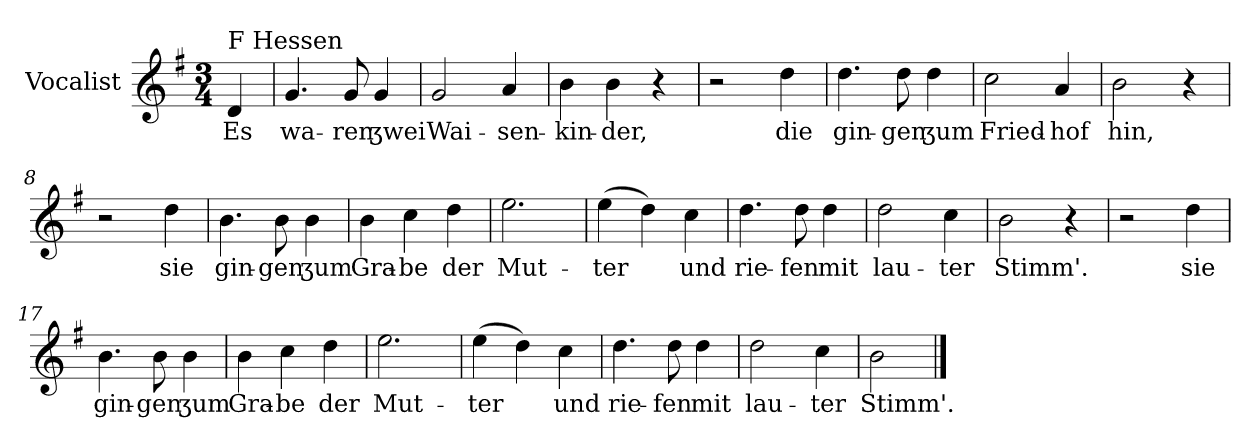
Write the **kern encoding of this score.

**kern	**text
*part1	*part1
*staff1	*staff1
*I"Vocalist	*
*k[f#]	*
*G:	*
*M3/4	*
=	=
!LO:TX:a:t=F Hessen	!
4d	Es
=1	=1
4.g	wa-
8g	-ren
4g	ʒwei
=2	=2
2g	Wai-
4a	-sen-
=3	=3
4b	-kin-
4b	-der,
4r	.
=4	=4
2r	.
4dd	die
=5	=5
4.dd	gin-
8dd	-gen
4dd	ʒum
=6	=6
2cc	Fried-
4a	-hof
=7	=7
2b	hin,
4r	.
=8	=8
2r	.
4dd	sie
=9	=9
4.b	gin-
8b	-gen
4b	ʒum
=10	=10
4b	Gra-
4cc	-be
4dd	der
=11	=11
2.ee	Mut-
=12	=12
(4ee	-ter
4dd)	.
4cc	und
=13	=13
4.dd	rie-
8dd	-fen
4dd	mit
=14	=14
2dd	lau-
4cc	-ter
=15	=15
2b	Stimm'.
4r	.
=16	=16
2r	.
4dd	sie
=17	=17
4.b	gin-
8b	-gen
4b	ʒum
=18	=18
4b	Gra-
4cc	-be
4dd	der
=19	=19
2.ee	Mut-
=20	=20
(4ee	-ter
4dd)	.
4cc	und
=21	=21
4.dd	rie-
8dd	-fen
4dd	mit
=22	=22
2dd	lau-
4cc	-ter
=23	=23
2b	Stimm'.
==	==
*-	*-
